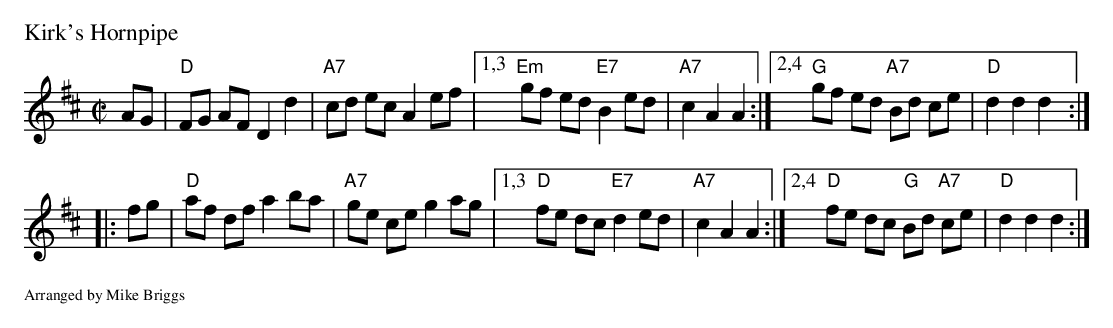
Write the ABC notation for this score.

X:1
P: Kirk's Hornpipe
M: C|
L: 1/8
K: D
AG \
| "D"FG AF D2 d2 | "A7"cd ec A2 ef \
|1,3 "Em"gf ed "E7"B2 ed | "A7"c2 A2 A2 \
:|2,4 "G"gf ed "A7"Bd ce | "D"d2 d2 d2 :|
|: fg \
| "D"af df a2 ba | "A7"ge ce g2 ag \
|1,3 "D"fe dc "E7"d2 ed | "A7"c2 A2 A2 \
:|2,4 "D"fe dc "G"Bd "A7"ce | "D"d2 d2 d2 :|
